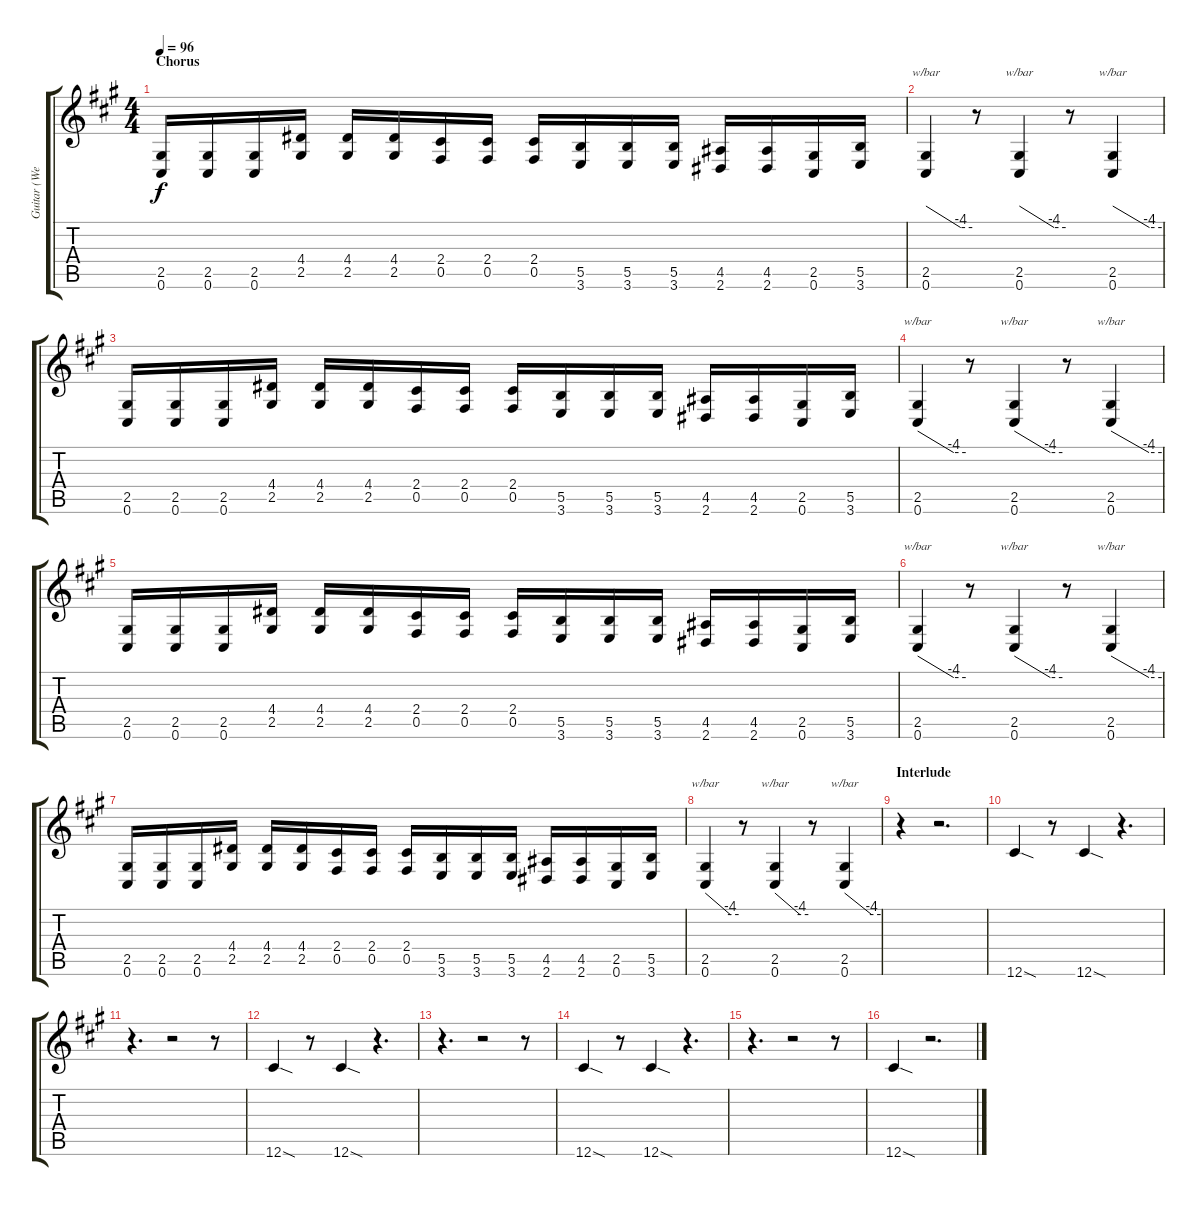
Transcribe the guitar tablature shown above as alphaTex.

\track ("Guitar (Wes Borland)" "Guitar (We") {instrument distortionguitar}
\staff {score tabs}
\tuning (Db4 Ab3 E3 B2 Gb2 Db2) {hide}
\ts (4 4)
\section ("" "Chorus")
\tempo 96
\clef g2
\ks a
(2.5 0.6).16{dy f} (2.5 0.6).16 (2.5 0.6).16 (4.4 2.5).16 (4.4 2.5).16 (4.4 2.5).16 (2.4 0.5).16 (2.4 0.5).16 (2.4 0.5).16 (5.5 3.6).16 (5.5 3.6).16 (5.5 3.6).16 (4.5 2.6).16 (4.5 2.6).16 (2.5 0.6).16 (5.5 3.6).16 |
(2.5 0.6).4{tbe (custom default 0 0 45 -16 60 -16)} r.8 (2.5 0.6).4{tbe (custom default 0 0 45 -16 60 -16)} r.8 (2.5 0.6).4{tbe (custom default 0 0 45 -16 60 -16)} |
(2.5 0.6).16 (2.5 0.6).16 (2.5 0.6).16 (4.4 2.5).16 (4.4 2.5).16 (4.4 2.5).16 (2.4 0.5).16 (2.4 0.5).16 (2.4 0.5).16 (5.5 3.6).16 (5.5 3.6).16 (5.5 3.6).16 (4.5 2.6).16 (4.5 2.6).16 (2.5 0.6).16 (5.5 3.6).16 |
(2.5 0.6).4{tbe (custom default 0 0 45 -16 60 -16)} r.8 (2.5 0.6).4{tbe (custom default 0 0 45 -16 60 -16)} r.8 (2.5 0.6).4{tbe (custom default 0 0 45 -16 60 -16)} |
(2.5 0.6).16 (2.5 0.6).16 (2.5 0.6).16 (4.4 2.5).16 (4.4 2.5).16 (4.4 2.5).16 (2.4 0.5).16 (2.4 0.5).16 (2.4 0.5).16 (5.5 3.6).16 (5.5 3.6).16 (5.5 3.6).16 (4.5 2.6).16 (4.5 2.6).16 (2.5 0.6).16 (5.5 3.6).16 |
(2.5 0.6).4{tbe (custom default 0 0 45 -16 60 -16)} r.8 (2.5 0.6).4{tbe (custom default 0 0 45 -16 60 -16)} r.8 (2.5 0.6).4{tbe (custom default 0 0 45 -16 60 -16)} |
(2.5 0.6).16 (2.5 0.6).16 (2.5 0.6).16 (4.4 2.5).16 (4.4 2.5).16 (4.4 2.5).16 (2.4 0.5).16 (2.4 0.5).16 (2.4 0.5).16 (5.5 3.6).16 (5.5 3.6).16 (5.5 3.6).16 (4.5 2.6).16 (4.5 2.6).16 (2.5 0.6).16 (5.5 3.6).16 |
(2.5 0.6).4{tbe (custom default 0 0 45 -16 60 -16)} r.8 (2.5 0.6).4{tbe (custom default 0 0 45 -16 60 -16)} r.8 (2.5 0.6).4{tbe (custom default 0 0 45 -16 60 -16)} |
\section ("" "Interlude")
r.4 r.2{d} |
12.6{sod}.4 r.8 12.6{sod}.4 r.4{d} |
r.4{d} r.2 r.8 |
12.6{sod}.4 r.8 12.6{sod}.4 r.4{d} |
r.4{d} r.2 r.8 |
12.6{sod}.4 r.8 12.6{sod}.4 r.4{d} |
r.4{d} r.2 r.8 |
12.6{sod}.4 r.2{d}
